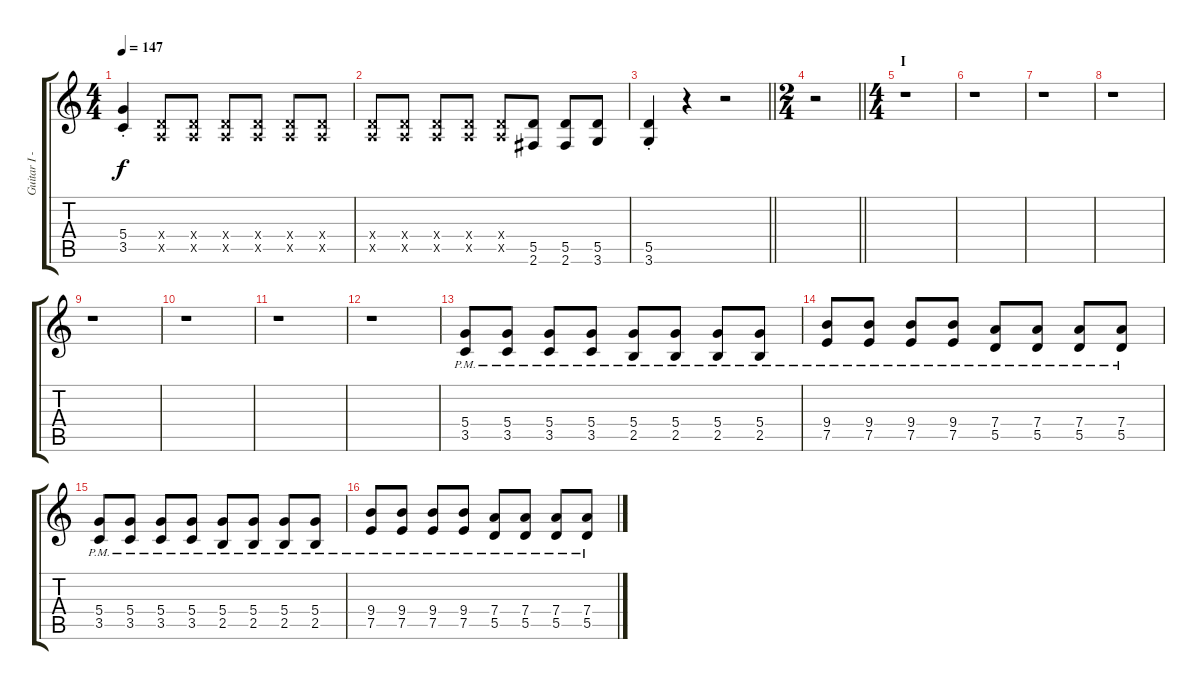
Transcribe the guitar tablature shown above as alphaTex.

\track ("Guitar I - Gotoh" "Guitar I -") {instrument distortionguitar}
\staff {score tabs}
\tuning (E4 B3 G3 D3 A2 E2) {hide}
\ts (4 4)
\tempo 147
\clef g2
\ks c
(5.4{st} 3.5{st}).4{dy f} (0.4{x} 0.5{x}).8 (0.4{x} 0.5{x}).8 (0.4{x} 0.5{x}).8 (0.4{x} 0.5{x}).8 (0.4{x} 0.5{x}).8 (0.4{x} 0.5{x}).8 |
(0.4{x} 0.5{x}).8 (0.4{x} 0.5{x}).8 (0.4{x} 0.5{x}).8 (0.4{x} 0.5{x}).8 (0.4{x} 0.5{x}).8 (5.5 2.6).8 (5.5 2.6).8 (5.5 3.6).8 |
\barLineRight lightlight
(5.5{st} 3.6{st}).4 r.4 r.2 |
\ts (2 4)
\barLineRight lightlight
r.2 |
\ts (4 4)
\section ("" "I")
r.1 |
r.1 |
r.1 |
r.1 |
r.1 |
r.1 |
r.1 |
r.1 |
(5.4{pm} 3.5{pm}).8 (5.4{pm} 3.5{pm}).8 (5.4{pm} 3.5{pm}).8 (5.4{pm} 3.5{pm}).8 (5.4{pm} 2.5{pm}).8 (5.4{pm} 2.5{pm}).8 (5.4{pm} 2.5{pm}).8 (5.4{pm} 2.5{pm}).8 |
(9.4{pm} 7.5{pm}).8 (9.4{pm} 7.5{pm}).8 (9.4{pm} 7.5{pm}).8 (9.4{pm} 7.5{pm}).8 (7.4{pm} 5.5{pm}).8 (7.4{pm} 5.5{pm}).8 (7.4{pm} 5.5{pm}).8 (7.4{pm} 5.5{pm}).8 |
(5.4{pm} 3.5{pm}).8 (5.4{pm} 3.5{pm}).8 (5.4{pm} 3.5{pm}).8 (5.4{pm} 3.5{pm}).8 (5.4{pm} 2.5{pm}).8 (5.4{pm} 2.5{pm}).8 (5.4{pm} 2.5{pm}).8 (5.4{pm} 2.5{pm}).8 |
(9.4{pm} 7.5{pm}).8 (9.4{pm} 7.5{pm}).8 (9.4{pm} 7.5{pm}).8 (9.4{pm} 7.5{pm}).8 (7.4{pm} 5.5{pm}).8 (7.4{pm} 5.5{pm}).8 (7.4{pm} 5.5{pm}).8 (7.4{pm} 5.5{pm}).8
